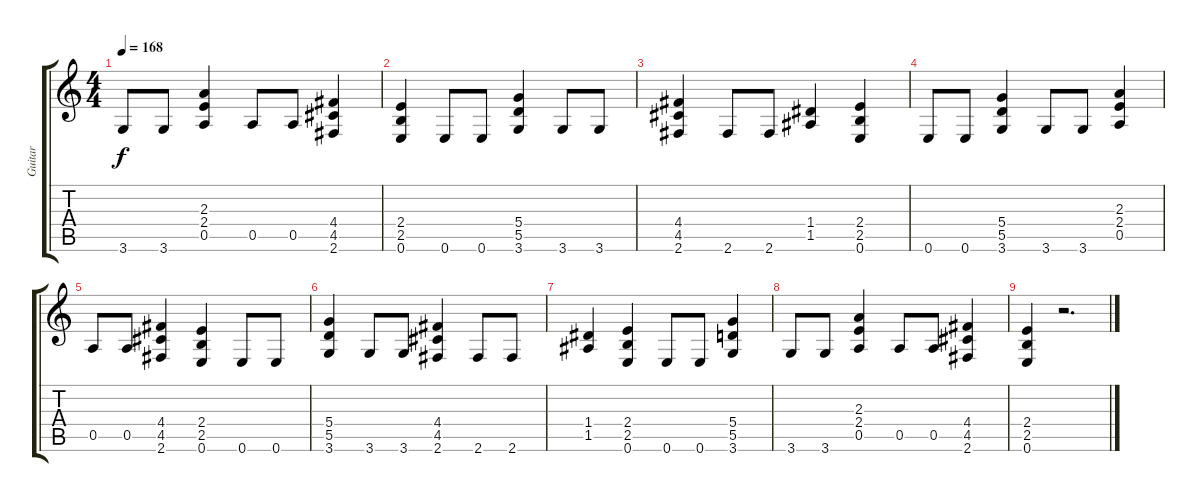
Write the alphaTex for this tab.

\track ("Guitar " "Guitar ") {instrument overdrivenguitar}
\staff {score tabs}
\tuning (E4 B3 G3 D3 A2 E2) {hide}
\ts (4 4)
\tempo 168
\clef g2
\ks c
3.6.8{dy f} 3.6.8 (2.3 2.4 0.5).4 0.5.8 0.5.8 (4.4 4.5 2.6).4 |
(2.4 2.5 0.6).4 0.6.8 0.6.8 (5.4 5.5 3.6).4 3.6.8 3.6.8 |
(4.4 4.5 2.6).4 2.6.8 2.6.8 (1.4 1.5).4 (2.4 2.5 0.6).4 |
0.6.8 0.6.8 (5.4 5.5 3.6).4 3.6.8 3.6.8 (2.3 2.4 0.5).4 |
0.5.8 0.5.8 (4.4 4.5 2.6).4 (2.4 2.5 0.6).4 0.6.8 0.6.8 |
(5.4 5.5 3.6).4 3.6.8 3.6.8 (4.4 4.5 2.6).4 2.6.8 2.6.8 |
(1.4 1.5).4 (2.4 2.5 0.6).4 0.6.8 0.6.8 (5.4 5.5 3.6).4 |
3.6.8 3.6.8 (2.3 2.4 0.5).4 0.5.8 0.5.8 (4.4 4.5 2.6).4 |
(2.4 2.5 0.6).4 r.2{d}
